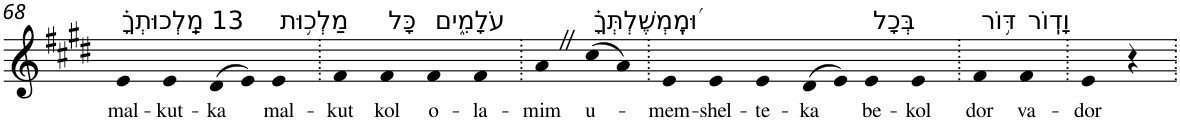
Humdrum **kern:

**kern	**text
*part1	*part1
*staff1	*staff1
*I"Piano	*
*I'Pno	*
!!LO:PB:g=z
*clefG2	*
*k[f#c#g#d#]	*
*E:	*
=68	=68
!LO:TX:a:t=13 מַֽלְכוּתְךָ֗	!
!	!LO:LY:b
4e	mal-
!	!LO:LY:b
4e	-kut-
!	!LO:LY:b
(>8d#	-ka
8e)	.
!LO:TX:a:t=מַלְכ֥וּת	!
!	!LO:LY:b
4e	mal-
=69.	=69.
!	!LO:LY:b
4f#	-kut
!LO:TX:a:t=כָּל	!
!	!LO:LY:b
4f#	kol
!LO:TX:a:t=עֹלָמִ֑ים	!
!	!LO:LY:b
4f#	o-
!	!LO:LY:b
4f#	-la-
=70.	=70.
!	!LO:LY:b
4aZ	-mim
!LO:TX:a:t=וּ֝מֶֽמְשֶׁלְתְּךָ֗	!
!	!LO:LY:b
(>8cc#	u-
8a)	.
=71.	=71.
!	!LO:LY:b
4e	-mem-
!	!LO:LY:b
4e	-shel-
!	!LO:LY:b
4e	-te-
!	!LO:LY:b
(>8d#	-ka
8e)	.
!LO:TX:a:t=בְּכָל	!
!	!LO:LY:b
4e	be-
!	!LO:LY:b
4e	-kol
=72.	=72.
!LO:TX:a:t=דּ֥וֹר	!
!	!LO:LY:b
4f#	dor
!LO:TX:a:t=וָדֽוֹר	!
!	!LO:LY:b
4f#	va-
=73.	=73.
!	!LO:LY:b
4e	-dor
4r	.
=.	=.
*-	*-
